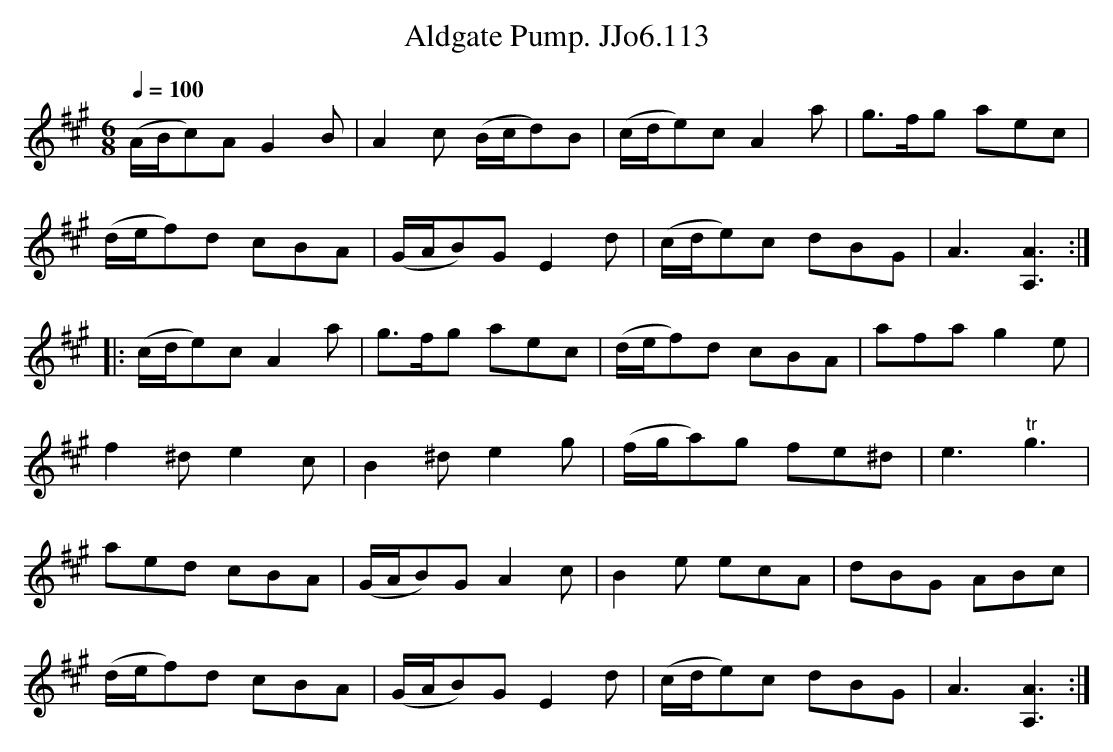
X:1
T:Aldgate Pump. JJo6.113
M:6/8
L:1/8
Q:1/4=100
K:A
(A/B/c)AG2B|A2c (B/c/d)B|(c/d/e)cA2a|g>fg aec|
(d/e/f)d cBA|(G/A/B)GE2d|(c/d/e)c dBG|A3[A3 A,3]:|
|:(c/d/e)cA2a|g>fg aec|(d/e/f)d cBA|afag2e|
f2^de2c|B2^de2g|(f/g/a)g fe^d|e3"tr"g3|
aed cBA|(G/A/B)GA2c|B2e ecA|dBG ABc|
(d/e/f)d cBA|(G/A/B)GE2d|(c/d/e)c dBG|A3[A3A,3]:|
